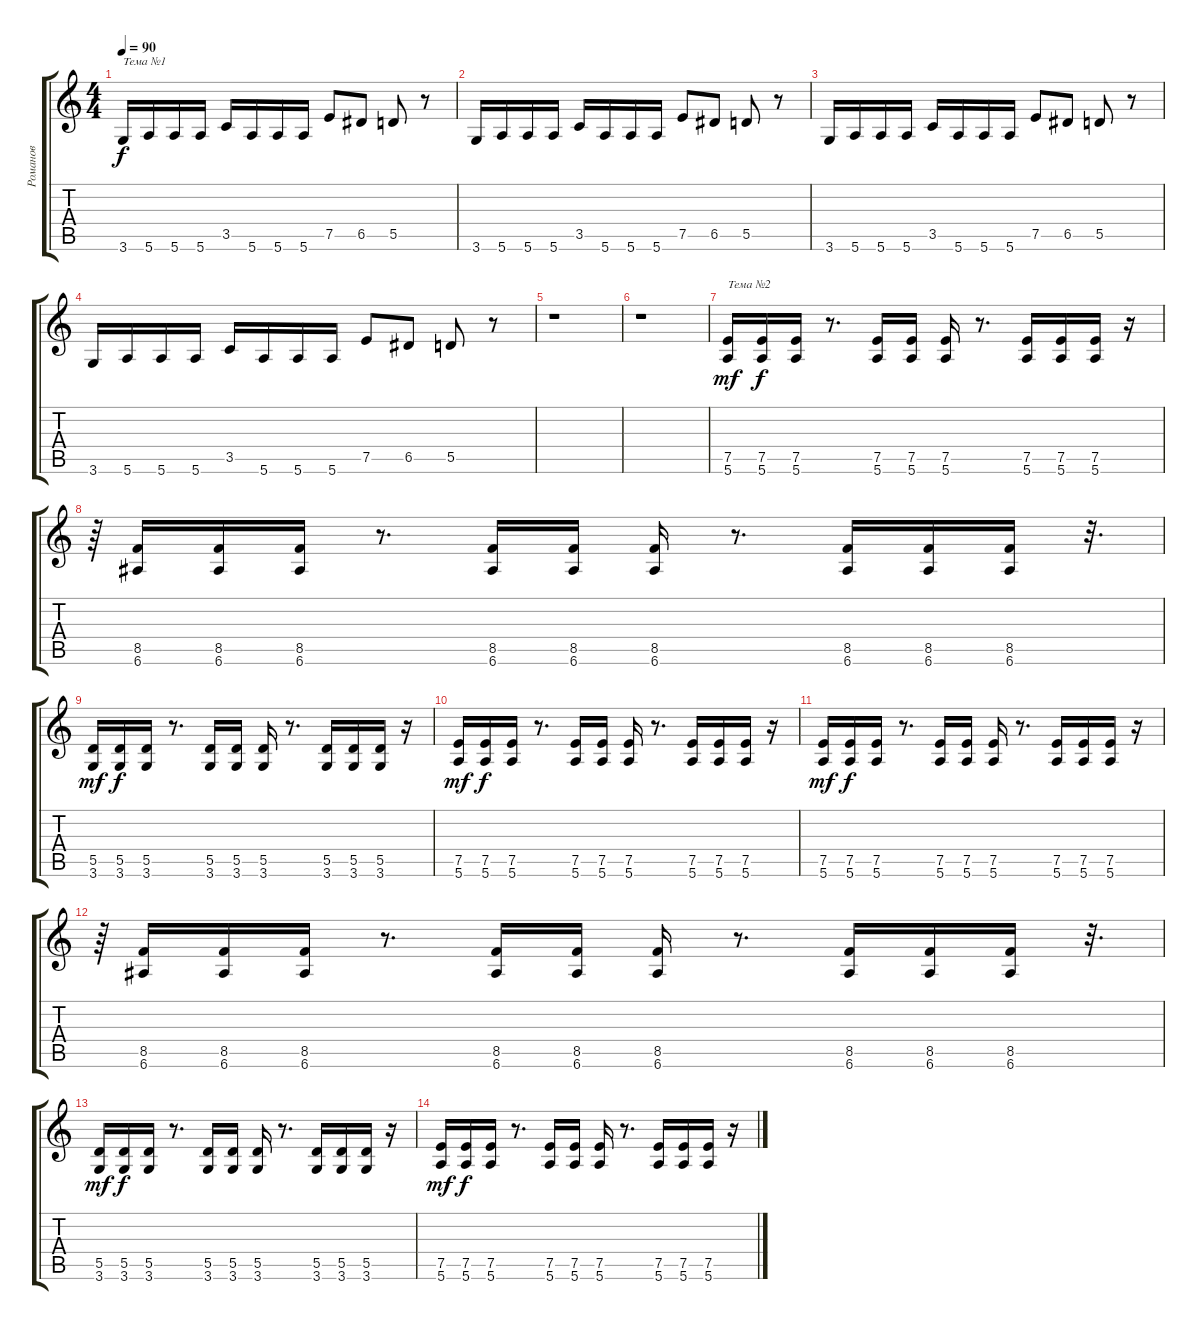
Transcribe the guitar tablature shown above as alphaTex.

\track ("Романов" "Романов") {instrument overdrivenguitar}
\staff {score tabs}
\tuning (E4 B3 G3 D3 A2 E2) {hide}
\ts (4 4)
\tempo 90
\clef g2
\ks c
3.6.16{txt "Тема №1" dy f instrument overdrivenguitar} 5.6.16 5.6.16 5.6.16 3.5.16 5.6.16 5.6.16 5.6.16 7.5.8 6.5.8 5.5.8 r.8 |
3.6.16 5.6.16 5.6.16 5.6.16 3.5.16 5.6.16 5.6.16 5.6.16 7.5.8 6.5.8 5.5.8 r.8 |
3.6.16 5.6.16 5.6.16 5.6.16 3.5.16 5.6.16 5.6.16 5.6.16 7.5.8 6.5.8 5.5.8 r.8 |
3.6.16 5.6.16 5.6.16 5.6.16 3.5.16 5.6.16 5.6.16 5.6.16 7.5.8 6.5.8 5.5.8 r.8 |
r.1 |
r.1 |
(7.5 5.6).16{txt "Тема №2" dy mf} (7.5 5.6).16{dy f} (7.5 5.6).16 r.8{d} (7.5 5.6).16 (7.5 5.6).16 (7.5 5.6).16 r.8{d} (7.5 5.6).16 (7.5 5.6).16 (7.5 5.6).16 r.16 |
r.64 (8.5 6.6).16 (8.5 6.6).16 (8.5 6.6).16 r.8{d} (8.5 6.6).16 (8.5 6.6).16 (8.5 6.6).16 r.8{d} (8.5 6.6).16 (8.5 6.6).16 (8.5 6.6).16 r.32{d} |
(5.5 3.6).16{dy mf} (5.5 3.6).16{dy f} (5.5 3.6).16 r.8{d} (5.5 3.6).16 (5.5 3.6).16 (5.5 3.6).16 r.8{d} (5.5 3.6).16 (5.5 3.6).16 (5.5 3.6).16 r.16 |
(7.5 5.6).16{dy mf} (7.5 5.6).16{dy f} (7.5 5.6).16 r.8{d} (7.5 5.6).16 (7.5 5.6).16 (7.5 5.6).16 r.8{d} (7.5 5.6).16 (7.5 5.6).16 (7.5 5.6).16 r.16 |
(7.5 5.6).16{dy mf} (7.5 5.6).16{dy f} (7.5 5.6).16 r.8{d} (7.5 5.6).16 (7.5 5.6).16 (7.5 5.6).16 r.8{d} (7.5 5.6).16 (7.5 5.6).16 (7.5 5.6).16 r.16 |
r.64 (8.5 6.6).16 (8.5 6.6).16 (8.5 6.6).16 r.8{d} (8.5 6.6).16 (8.5 6.6).16 (8.5 6.6).16 r.8{d} (8.5 6.6).16 (8.5 6.6).16 (8.5 6.6).16 r.32{d} |
(5.5 3.6).16{dy mf} (5.5 3.6).16{dy f} (5.5 3.6).16 r.8{d} (5.5 3.6).16 (5.5 3.6).16 (5.5 3.6).16 r.8{d} (5.5 3.6).16 (5.5 3.6).16 (5.5 3.6).16 r.16 |
(7.5 5.6).16{dy mf} (7.5 5.6).16{dy f} (7.5 5.6).16 r.8{d} (7.5 5.6).16 (7.5 5.6).16 (7.5 5.6).16 r.8{d} (7.5 5.6).16 (7.5 5.6).16 (7.5 5.6).16 r.16
